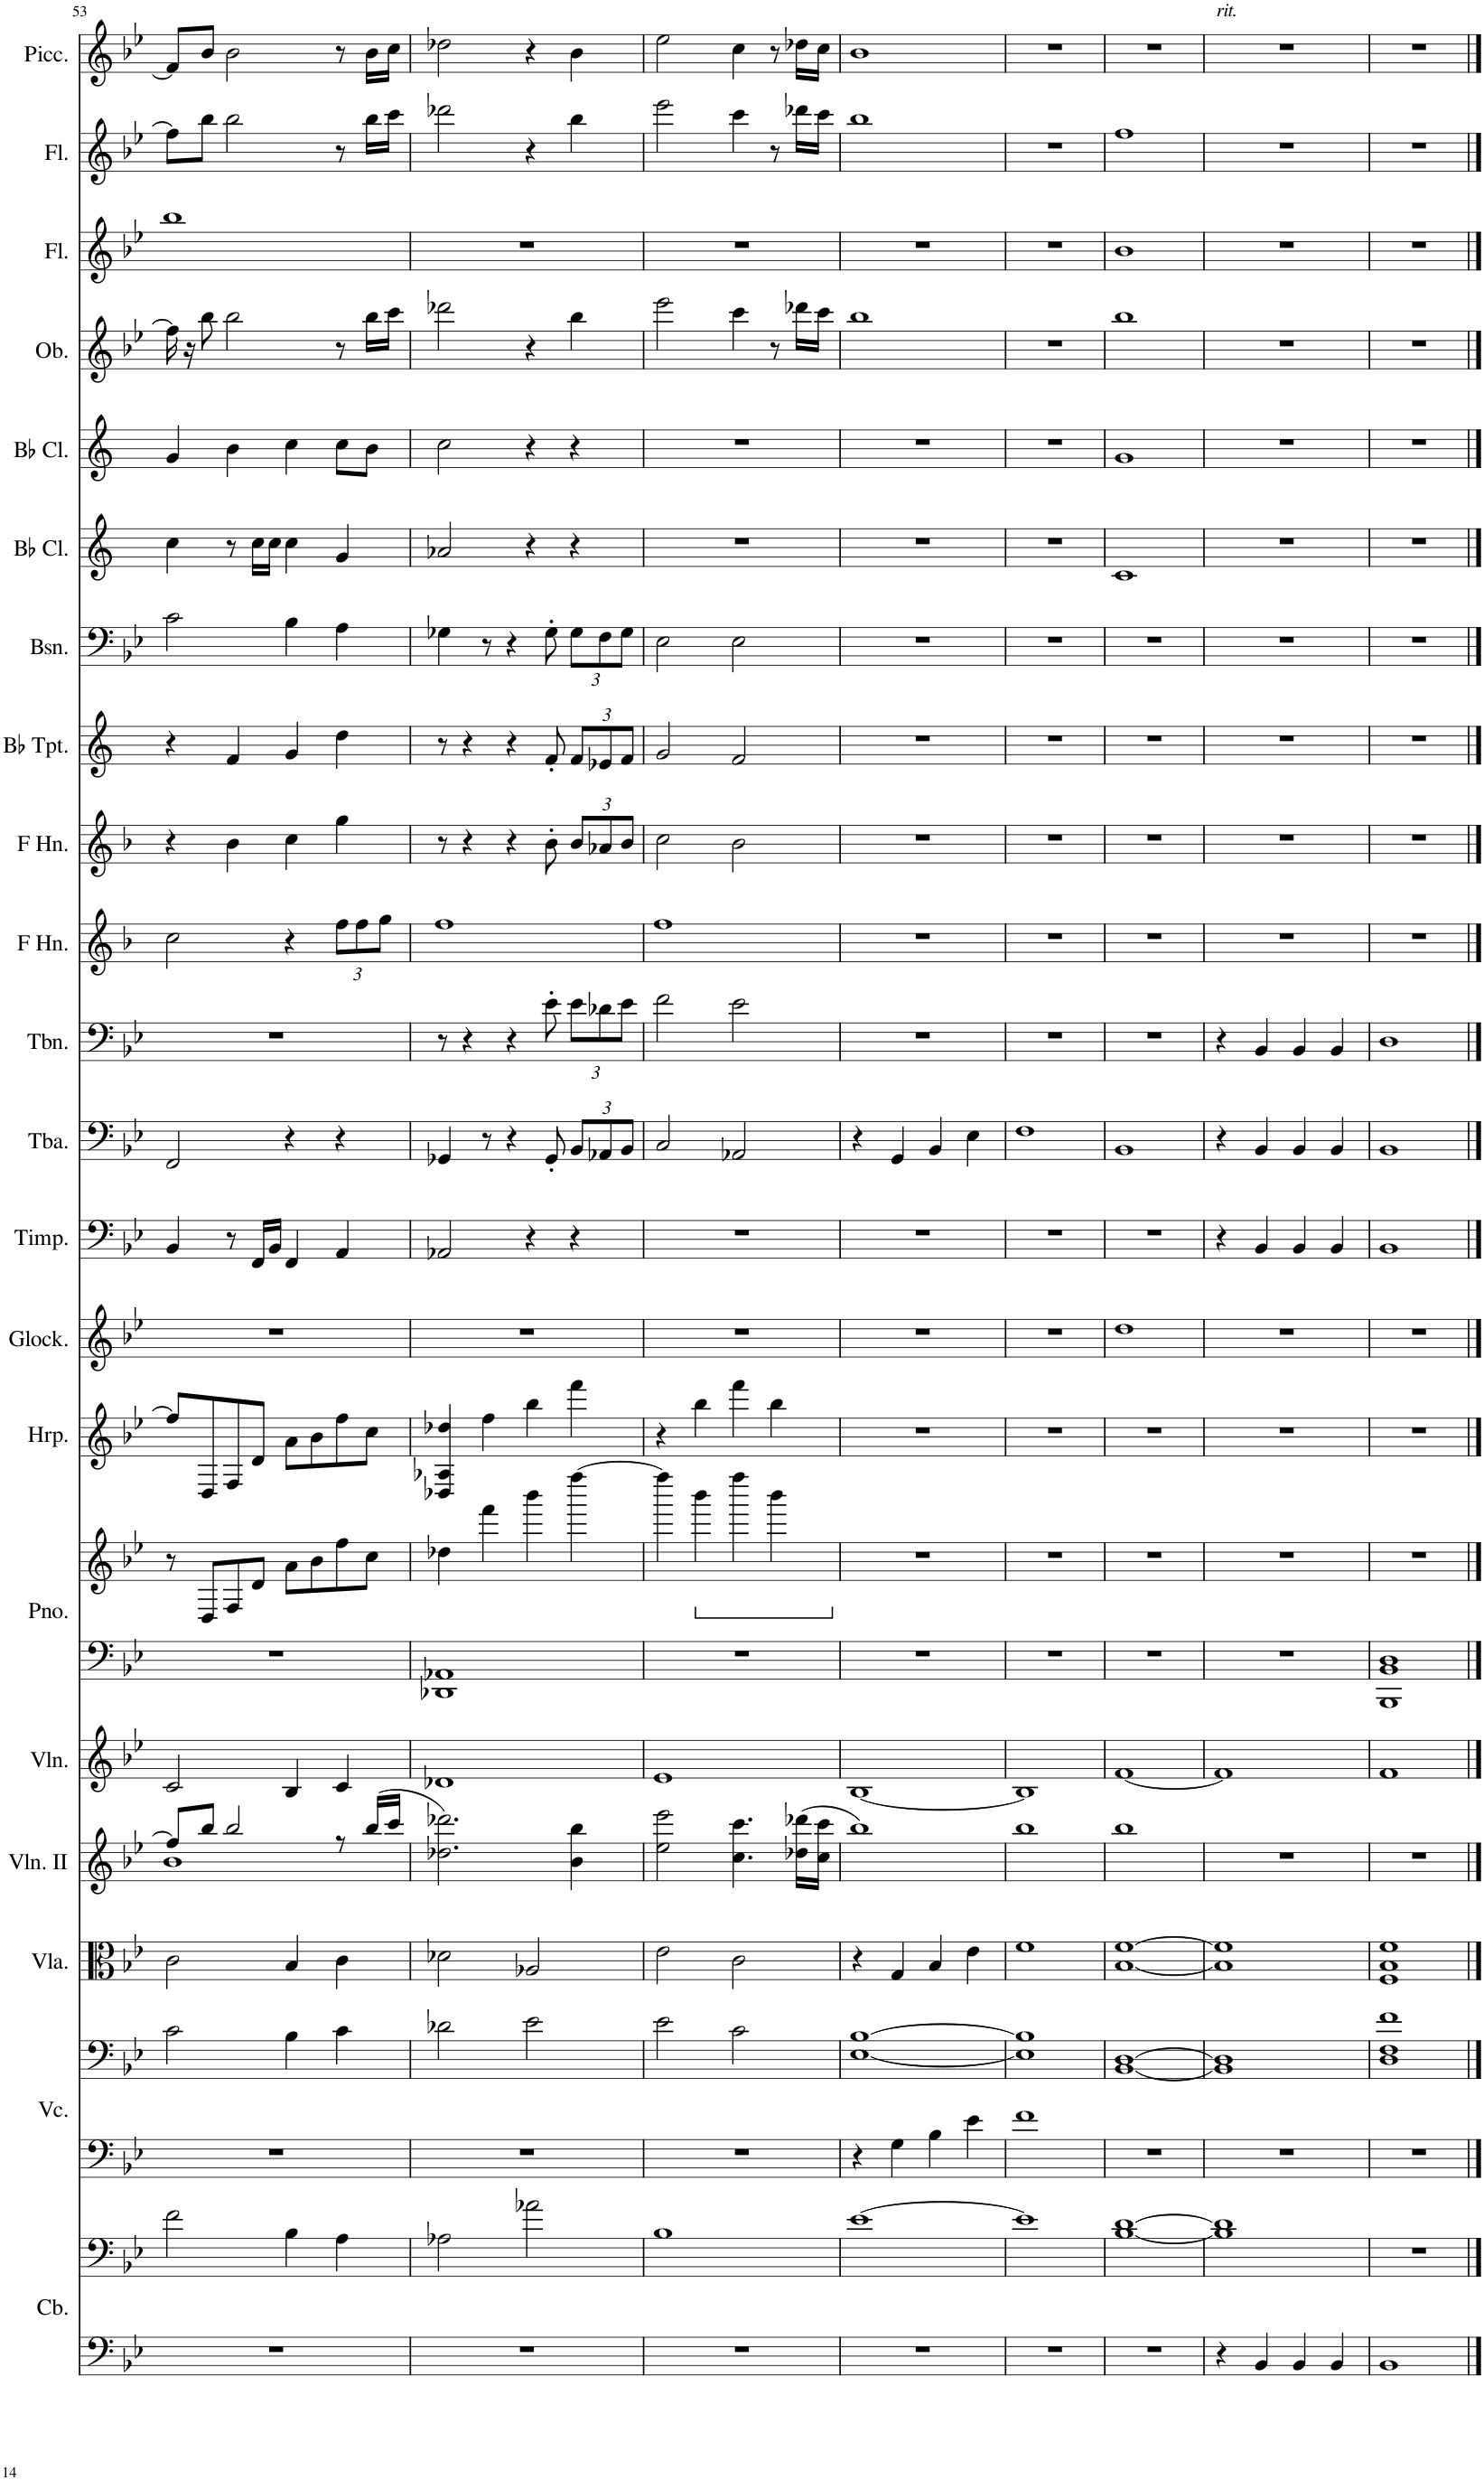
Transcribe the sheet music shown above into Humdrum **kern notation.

**kern	**kern	**kern	**kern	**kern	**kern	**kern	**kern	**kern	**kern	**kern	**kern	**kern	**kern	**kern	**kern	**kern	**kern	**kern	**kern	**kern	**kern	**kern	**kern
*part21	*part21	*part20	*part20	*part19	*part18	*part17	*part16	*part16	*part15	*part14	*part13	*part12	*part11	*part10	*part9	*part8	*part7	*part6	*part5	*part4	*part3	*part2	*part1
*staff24	*staff23	*staff22	*staff21	*staff20	*staff19	*staff18	*staff17	*staff16	*staff15	*staff14	*staff13	*staff12	*staff11	*staff10	*staff9	*staff8	*staff7	*staff6	*staff5	*staff4	*staff3	*staff2	*staff1
*I"Contrabass	*	*I"Violoncello	*	*I"Viola	*I"Violin II	*I"Violin	*I"Piano	*	*I"Harp	*I"Glockenspiel	*I"Timpani	*I"Tuba	*I"Trombone	*I"Horn in F	*I"Horn in F	*I"Bb Trumpet	*I"Bassoon	*I"Bb Clarinet	*I"Bb Clarinet	*I"Oboe	*I"Flute	*I"Flute	*I"Piccolo
*I'Cb.	*	*I'Vc.	*	*I'Vla.	*I'Vln. II	*I'Vln.	*I'Pno.	*	*I'Hrp.	*I'Glock.	*I'Timp.	*I'Tba.	*I'Tbn.	*	*	*I'Bb Tpt.	*I'Bsn.	*I'Bb Cl.	*I'Bb Cl.	*I'Ob.	*I'Fl.	*I'Fl.	*I'Picc.
!!LO:PB:g=z
*clefF4	*clefF4	*clefF4	*clefF4	*clefC3	*clefG2	*clefG2	*clefF4	*clefG2	*clefG2	*clefG2	*clefF4	*clefF4	*clefF4	*clefG2	*clefG2	*clefG2	*clefF4	*clefG2	*clefG2	*clefG2	*clefG2	*clefG2	*clefG2
*Trd7c12	*Trd7c12	*	*	*	*	*	*	*	*	*Trd-14c-24	*	*	*	*Trd4c7	*Trd4c7	*Trd1c2	*	*Trd1c2	*Trd1c2	*	*	*	*Trd-7c-12
*k[b-e-]	*k[b-e-]	*k[b-e-]	*k[b-e-]	*k[b-e-]	*k[b-e-]	*k[b-e-]	*k[b-e-]	*k[b-e-]	*k[b-e-]	*k[b-e-]	*k[b-e-]	*k[b-e-]	*k[b-e-]	*k[b-]	*k[b-]	*k[]	*k[b-e-]	*k[]	*k[]	*k[b-e-]	*k[b-e-]	*k[b-e-]	*k[b-e-]
*M4/4	*M4/4	*M4/4	*M4/4	*M4/4	*M4/4	*M4/4	*M4/4	*M4/4	*M4/4	*M4/4	*M4/4	*M4/4	*M4/4	*M4/4	*M4/4	*M4/4	*M4/4	*M4/4	*M4/4	*M4/4	*M4/4	*M4/4	*M4/4
=53	=53	=53	=53	=53	=53	=53	=53	=53	=53	=53	=53	=53	=53	=53	=53	=53	=53	=53	=53	=53	=53	=53	=53
*	*	*	*	*	*^	*	*	*	*	*	*	*	*	*	*	*	*	*	*	*	*	*	*
1r	2f\	1r	2c\	2c\	8ff/L]	1b-	2c/	1r	8r	8ff/L]	1r	4BB-/	2FF/	1r	2cc\	4r	4r	2c\	4cc\	4g/	16ff\]	1bb-	8ff\L]	8f/L]
.	.	.	.	.	.	.	.	.	.	.	.	.	.	.	.	.	.	.	.	.	16r	.	.	.
.	.	.	.	.	8bb-/J	.	.	.	8D/L	8D/	.	.	.	.	.	.	.	.	.	.	8bb-\	.	8bb-\J	8b-/J
.	.	.	.	.	2bb-/	.	.	.	8F/	8F/	.	8r	.	.	.	4b-\	4f/	.	8r	4b\	2bb-\	.	2bb-\	2b-\
.	.	.	.	.	.	.	.	.	8d/J	8d/J	.	16FF/LL	.	.	.	.	.	.	16cc\LL	.	.	.	.	.
.	.	.	.	.	.	.	.	.	.	.	.	16BB-/JJ	.	.	.	.	.	.	16cc\JJ	.	.	.	.	.
.	4B-\	.	4B-\	4B-/	.	.	4B-/	.	8a\L	8a\L	.	4FF/	4r	.	4r	4cc\	4g/	4B-\	4cc\	4cc\	.	.	.	.
.	.	.	.	.	.	.	.	.	8b-\	8b-\	.	.	.	.	.	.	.	.	.	.	.	.	.	.
*	*	*	*	*	*	*	*	*	*	*	*	*	*	*	*Xbrackettup	*	*	*	*	*	*	*	*	*
.	4A\	.	4c\	4c\	8r	.	4c/	.	8ff\	8ff\	.	4AA/	4r	.	12ff\L	4gg\	4dd\	4A\	4g/	8cc\L	8r	.	8r	8r
.	.	.	.	.	.	.	.	.	.	.	.	.	.	.	12ff\	.	.	.	.	.	.	.	.	.
.	.	.	.	.	(16bb-/LL	.	.	.	8cc\J	8cc\J	.	.	.	.	.	.	.	.	.	8b\J	16bb-\LL	.	16bb-\LL	16b-\LL
.	.	.	.	.	.	.	.	.	.	.	.	.	.	.	12gg\J	.	.	.	.	.	.	.	.	.
.	.	.	.	.	16ccc/JJ	.	.	.	.	.	.	.	.	.	.	.	.	.	.	.	16ccc\JJ	.	16ccc\JJ	16cc\JJ
*	*	*	*	*	*v	*v	*	*	*	*	*	*	*	*	*	*	*	*	*	*	*	*	*	*
=54	=54	=54	=54	=54	=54	=54	=54	=54	=54	=54	=54	=54	=54	=54	=54	=54	=54	=54	=54	=54	=54	=54	=54
1r	2A-X\	1r	2d-X\	2d-X\	2.dd-X\ 2.ddd-X\)	1d-X	1DD-X 1AA-X	4dd-X\	4D-X/ 4A-X/ 4dd-X/	1r	2AA-X/	4GG-X/	8r	1ff	8r	8r	4G-X\	2a-X/	2cc\	2ddd-X\	1r	2ddd-X\	2dd-X\
.	.	.	.	.	.	.	.	.	.	.	.	.	4r	.	4r	4r	.	.	.	.	.	.	.
.	.	.	.	.	.	.	.	4fff\	4ff\	.	.	8r	.	.	.	.	8r	.	.	.	.	.	.
.	.	.	.	.	.	.	.	.	.	.	.	4r	4r	.	4r	4r	4r	.	.	.	.	.	.
.	2a-X\	.	2e-\	2A-X/	.	.	.	4bbb-\	4bb-\	.	4r	.	.	.	.	.	.	4r	4r	4r	.	4r	4r
.	.	.	.	.	.	.	.	.	.	.	.	8GG-'/	8e-'\	.	8b-'\	8f'/	8G-'\	.	.	.	.	.	.
*	*	*	*	*	*	*	*	*	*	*	*	*Xbrackettup	*Xbrackettup	*	*Xbrackettup	*Xbrackettup	*Xbrackettup	*	*	*	*	*	*
.	.	.	.	.	4b-\ 4bb-\	.	.	[4ffff\	4fff\	.	4r	12BB-/L	12e-\L	.	12b-/L	12f/L	12G-\L	4r	4r	4bb-\	.	4bb-\	4b-\
.	.	.	.	.	.	.	.	.	.	.	.	12AA-X/	12d-X\	.	12a-X/	12e-X/	12F\	.	.	.	.	.	.
.	.	.	.	.	.	.	.	.	.	.	.	12BB-/J	12e-\J	.	12b-/J	12f/J	12G-\J	.	.	.	.	.	.
=55	=55	=55	=55	=55	=55	=55	=55	=55	=55	=55	=55	=55	=55	=55	=55	=55	=55	=55	=55	=55	=55	=55	=55
1r	1B-	1r	2e-\	2e-\	2ee-\ 2eee-\	1e-	1r	4ffff\]	4r	1r	1r	2C/	2f\	1ff	2cc\	2g/	2E-\	1r	1r	2eee-\	1r	2eee-\	2ee-\
*	*	*	*	*	*	*	*	*ped	*	*	*	*	*	*	*	*	*	*	*	*	*	*	*
.	.	.	.	.	.	.	.	4bbb-\	4bb-\	.	.	.	.	.	.	.	.	.	.	.	.	.	.
.	.	.	2c\	2c\	4.cc\ 4.ccc\	.	.	4ffff\	4fff\	.	.	2AA-X/	2e-\	.	2b-\	2f/	2E-\	.	.	4ccc\	.	4ccc\	4cc\
.	.	.	.	.	.	.	.	4bbb-\	4bb-\	.	.	.	.	.	.	.	.	.	.	8r	.	8r	8r
.	.	.	.	.	(16dd-X\ 16ddd-X\LL	.	.	.	.	.	.	.	.	.	.	.	.	.	.	16ddd-X\LL	.	16ddd-X\LL	16dd-X\LL
.	.	.	.	.	16cc\ 16ccc\JJ	.	.	.	.	.	.	.	.	.	.	.	.	.	.	16ccc\JJ	.	16ccc\JJ	16cc\JJ
=56	=56	=56	=56	=56	=56	=56	=56	=56	=56	=56	=56	=56	=56	=56	=56	=56	=56	=56	=56	=56	=56	=56	=56
*	*	*	*	*	*	*	*	*Xped	*	*	*	*	*	*	*	*	*	*	*	*	*	*	*
1r	[1e-	4r	[1E- [1B-	4r	1bb-)	[1B-	1r	1r	1r	1r	1r	4r	1r	1r	1r	1r	1r	1r	1r	1bb-	1r	1bb-	1b-
.	.	4G\	.	4G/	.	.	.	.	.	.	.	4GG/	.	.	.	.	.	.	.	.	.	.	.
.	.	4B-\	.	4B-/	.	.	.	.	.	.	.	4BB-/	.	.	.	.	.	.	.	.	.	.	.
.	.	4e-\	.	4e-\	.	.	.	.	.	.	.	4E-\	.	.	.	.	.	.	.	.	.	.	.
=57	=57	=57	=57	=57	=57	=57	=57	=57	=57	=57	=57	=57	=57	=57	=57	=57	=57	=57	=57	=57	=57	=57	=57
1r	1e-]	1f	1E-] 1B-]	1f	1bb-	1B-]	1r	1r	1r	1r	1r	1F	1r	1r	1r	1r	1r	1r	1r	1r	1r	1r	1r
=58	=58	=58	=58	=58	=58	=58	=58	=58	=58	=58	=58	=58	=58	=58	=58	=58	=58	=58	=58	=58	=58	=58	=58
1r	[1B- [1d	1r	[1BB- [1D	[1B- [1f	1bb-	[1f	1r	1r	1r	1dd	1r	1BB-	1r	1r	1r	1r	1r	1c	1g	1bb-	1b-	1ff	1r
=59	=59	=59	=59	=59	=59	=59	=59	=59	=59	=59	=59	=59	=59	=59	=59	=59	=59	=59	=59	=59	=59	=59	=59
!	!	!	!	!	!	!	!	!	!	!	!	!	!	!	!	!	!	!	!	!	!	!	!LO:TX:a:i:t=rit.
4r	1B-] 1d]	1r	1BB-] 1D]	1B-] 1f]	1r	1f]	1r	1r	1r	1r	4r	4r	4r	1r	1r	1r	1r	1r	1r	1r	1r	1r	1r
4BB-/	.	.	.	.	.	.	.	.	.	.	4BB-/	4BB-/	4BB-/	.	.	.	.	.	.	.	.	.	.
4BB-/	.	.	.	.	.	.	.	.	.	.	4BB-/	4BB-/	4BB-/	.	.	.	.	.	.	.	.	.	.
4BB-/	.	.	.	.	.	.	.	.	.	.	4BB-/	4BB-/	4BB-/	.	.	.	.	.	.	.	.	.	.
=60	=60	=60	=60	=60	=60	=60	=60	=60	=60	=60	=60	=60	=60	=60	=60	=60	=60	=60	=60	=60	=60	=60	=60
1BB-	1r	1r	1D 1F 1f	1F 1B- 1f	1r	1f	1BBB- 1BB- 1D	1r	1r	1r	1BB-	1BB-	1D	1r	1r	1r	1r	1r	1r	1r	1r	1r	1r
==	==	==	==	==	==	==	==	==	==	==	==	==	==	==	==	==	==	==	==	==	==	==	==
*-	*-	*-	*-	*-	*-	*-	*-	*-	*-	*-	*-	*-	*-	*-	*-	*-	*-	*-	*-	*-	*-	*-	*-
